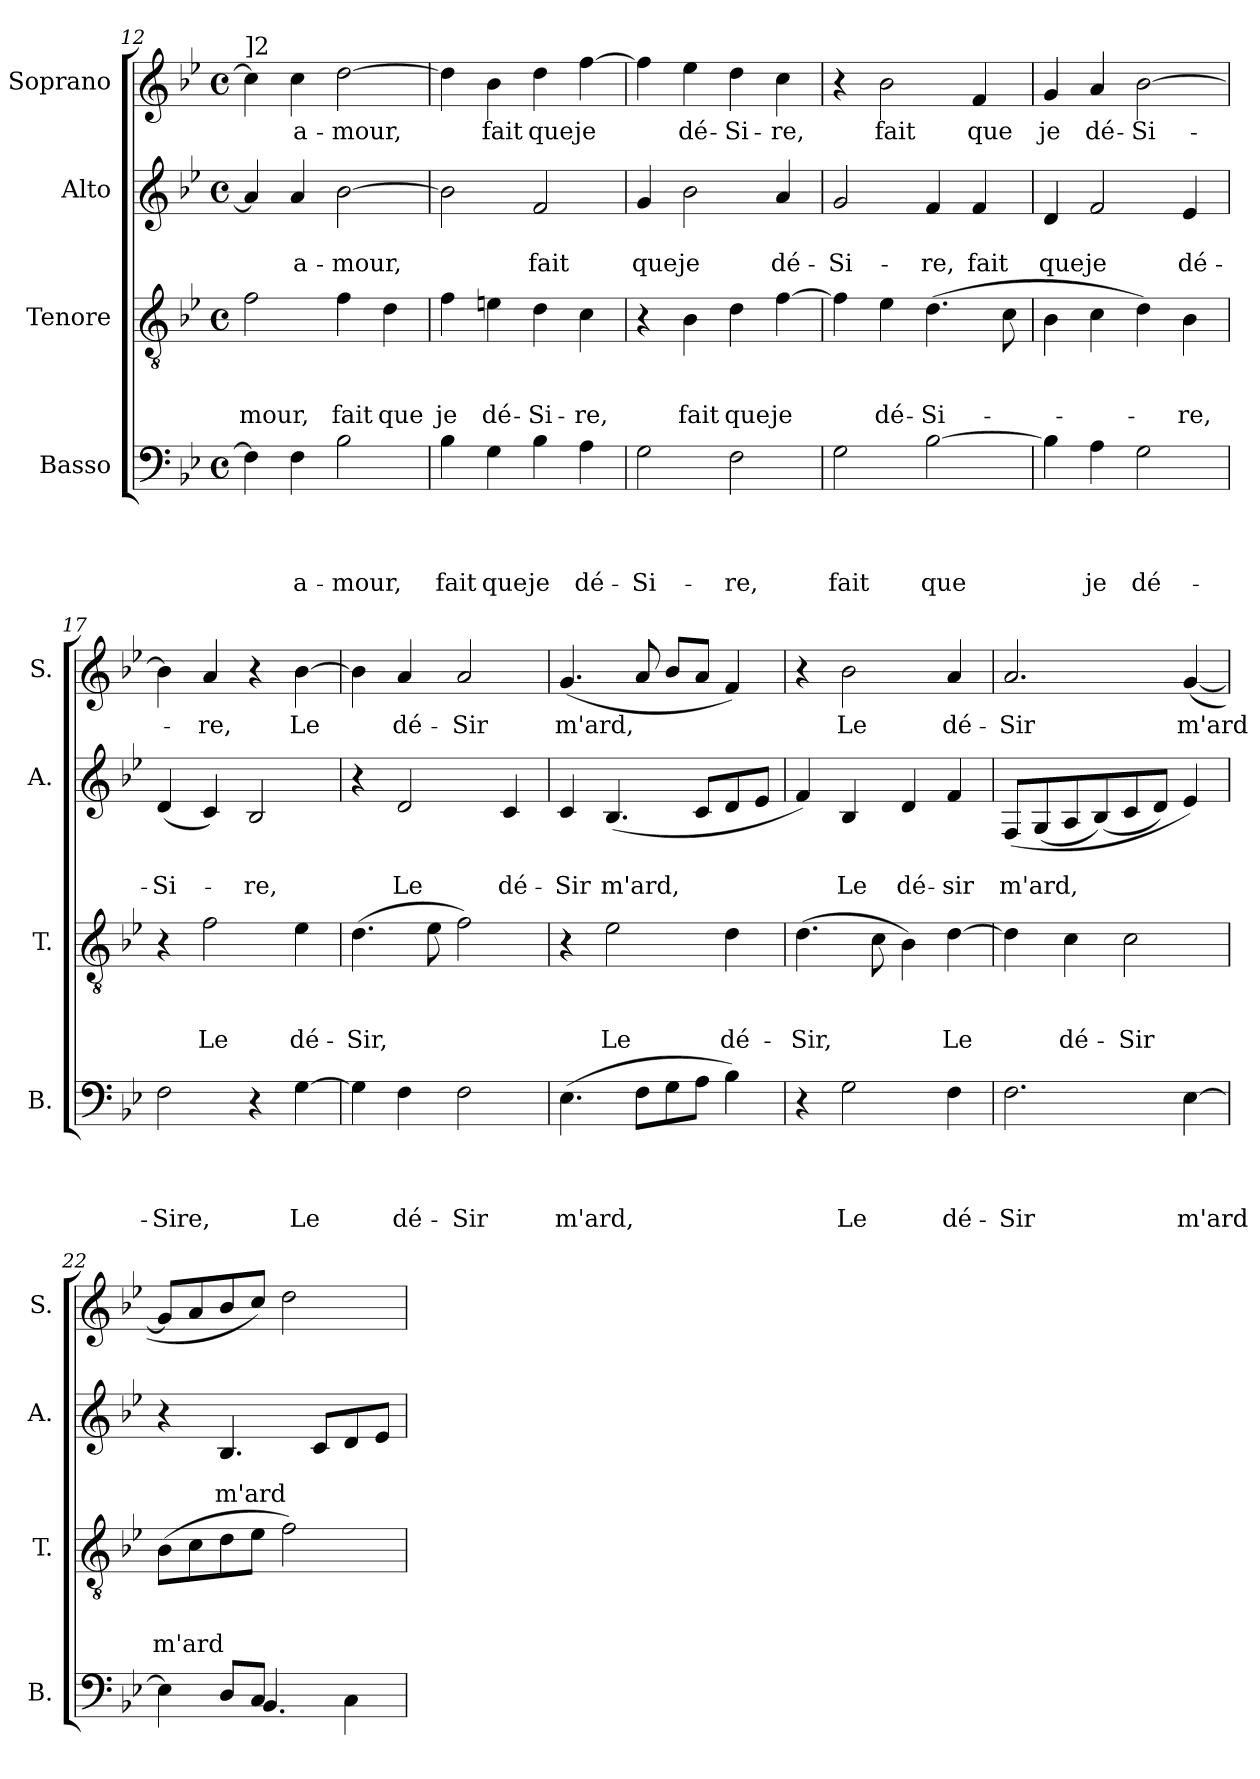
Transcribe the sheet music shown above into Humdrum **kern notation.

**kern	**text	**text	**text	**text	**kern	**text	**text	**text	**kern	**text	**text	**kern	**text
*part4	*part4	*part4	*part4	*part4	*part3	*part3	*part3	*part3	*part2	*part2	*part2	*part1	*part1
*staff4	*staff4	*staff4	*staff4	*staff4	*staff3	*staff3	*staff3	*staff3	*staff2	*staff2	*staff2	*staff1	*staff1
*I"Basso	*	*	*	*	*I"Tenore	*	*	*	*I"Alto	*	*	*I"Soprano	*
*I'B.	*	*	*	*	*I'T.	*	*	*	*I'A.	*	*	*I'S.	*
!!LO:LB:g=z
*clefF4	*	*	*	*	*clefGv2	*	*	*	*clefG2	*	*	*clefG2	*
*k[b-e-]	*	*	*	*	*k[b-e-]	*	*	*	*k[b-e-]	*	*	*k[b-e-]	*
*B-:	*	*	*	*	*B-:	*	*	*	*B-:	*	*	*B-:	*
*M4/4	*	*	*	*	*M4/4	*	*	*	*M4/4	*	*	*M4/4	*
*met(c)	*	*	*	*	*met(c)	*	*	*	*met(c)	*	*	*met(c)	*
=12	=12	=12	=12	=12	=12	=12	=12	=12	=12	=12	=12	=12	=12
!	!	!	!	!	!	!	!	!	!	!	!	!LO:TX:a:t=]2	!
!	!	!	!	!	!	!	!	!LO:LY:b	!	!	!	!	!
4F\]	.	.	.	.	2f\	.	.	-mour,	4a/]	.	.	4cc\]	.
!	!	!	!	!LO:LY:b	!	!	!	!	!	!	!LO:LY:b	!	!LO:LY:b
4F\	.	.	.	a-	.	.	.	.	4a/	.	a-	4cc\	a-
!	!	!	!	!LO:LY:b	!	!	!	!LO:LY:b	!	!	!LO:LY:b	!	!LO:LY:b
2B-\	.	.	.	-mour,	4f\	.	.	fait	[>2b-\	.	-mour,	[>2dd\	-mour,
!	!	!	!	!	!	!	!	!LO:LY:b	!	!	!	!	!
.	.	.	.	.	4d\	.	.	que	.	.	.	.	.
=13	=13	=13	=13	=13	=13	=13	=13	=13	=13	=13	=13	=13	=13
!	!	!	!	!LO:LY:b	!	!	!	!LO:LY:b	!	!	!	!	!
4B-\	.	.	.	fait	4f\	.	.	je	2b-\]	.	.	4dd\]	.
!	!	!	!	!LO:LY:b	!	!	!	!LO:LY:b	!	!	!	!	!LO:LY:b
4G\	.	.	.	que	4en\	.	.	dé-	.	.	.	4b-\	fait
!	!	!	!	!LO:LY:b	!	!	!	!LO:LY:b	!	!	!LO:LY:b	!	!LO:LY:b
4B-\	.	.	.	je	4d\	.	.	-Si-	2f/	.	fait	4dd\	que
!	!	!	!	!LO:LY:b	!	!	!	!LO:LY:b	!	!	!	!	!LO:LY:b
4A\	.	.	.	dé-	4c\	.	.	-re,	.	.	.	[>4ff\	je
=14	=14	=14	=14	=14	=14	=14	=14	=14	=14	=14	=14	=14	=14
!	!	!	!	!LO:LY:b	!	!	!	!	!	!	!LO:LY:b	!	!
2G\	.	.	.	-Si-	4r	.	.	.	4g/	.	que	4ff\]	.
!	!	!	!	!	!	!	!	!LO:LY:b	!	!	!LO:LY:b	!	!LO:LY:b
.	.	.	.	.	4B-\	.	.	fait	2b-\	.	je	4ee-\	dé-
!	!	!	!	!LO:LY:b	!	!	!	!LO:LY:b	!	!	!	!	!LO:LY:b
2F\	.	.	.	-re,	4d\	.	.	que	.	.	.	4dd\	-Si-
!	!	!	!	!	!	!	!	!LO:LY:b	!	!	!LO:LY:b	!	!LO:LY:b
.	.	.	.	.	[>4f\	.	.	je	4a/	.	dé-	4cc\	-re,
=15	=15	=15	=15	=15	=15	=15	=15	=15	=15	=15	=15	=15	=15
!	!	!	!	!LO:LY:b	!	!	!	!	!	!	!LO:LY:b	!	!
2G\	.	.	.	fait	4f\]	.	.	.	2g/	.	-Si-	4r	.
!	!	!	!	!	!	!	!	!LO:LY:b	!	!	!	!	!LO:LY:b
.	.	.	.	.	4e-\	.	.	dé-	.	.	.	2b-\	fait
!	!	!	!	!LO:LY:b	!	!	!	!LO:LY:b	!	!	!LO:LY:b	!	!
[>2B-\	.	.	.	que	(>4.d\	.	.	-Si-	4f/	.	-re,	.	.
!	!	!	!	!	!	!	!	!	!	!	!LO:LY:b	!	!LO:LY:b
.	.	.	.	.	.	.	.	.	4f/	.	fait	4f/	que
.	.	.	.	.	8c\	.	.	.	.	.	.	.	.
=16	=16	=16	=16	=16	=16	=16	=16	=16	=16	=16	=16	=16	=16
!	!	!	!	!	!	!	!	!	!	!	!LO:LY:b	!	!LO:LY:b
4B-\]	.	.	.	.	4B-\	.	.	.	4d/	.	que	4g/	je
!	!	!	!	!LO:LY:b	!	!	!	!	!	!	!LO:LY:b	!	!LO:LY:b
4A\	.	.	.	je	4c\	.	.	.	2f/	.	je	4a/	dé-
!	!	!	!	!LO:LY:b	!	!	!	!	!	!	!	!	!LO:LY:b
2G\	.	.	.	dé-	4d\)	.	.	.	.	.	.	[>2b-\	-Si-
!	!	!	!	!	!	!	!	!LO:LY:b	!	!	!LO:LY:b	!	!
.	.	.	.	.	4B-\	.	.	-re,	4e-/	.	dé-	.	.
=17	=17	=17	=17	=17	=17	=17	=17	=17	=17	=17	=17	=17	=17
!	!	!	!	!LO:LY:b	!	!	!	!	!	!	!LO:LY:b	!	!
2F\	.	.	.	-Sire,	4r	.	.	.	(<4d/	.	-Si-	4b-\]	.
!	!	!	!	!	!	!	!	!LO:LY:b	!	!	!	!	!LO:LY:b
.	.	.	.	.	2f\	.	.	Le	4c/)	.	.	4a/	-re,
!	!	!	!	!	!	!	!	!	!	!	!LO:LY:b	!	!
4r	.	.	.	.	.	.	.	.	2B-/	.	-re,	4r	.
!	!	!	!	!LO:LY:b	!	!	!	!LO:LY:b	!	!	!	!	!LO:LY:b
[>4G\	.	.	.	Le	4e-\	.	.	dé-	.	.	.	[>4b-\	Le
=18	=18	=18	=18	=18	=18	=18	=18	=18	=18	=18	=18	=18	=18
!	!	!	!	!	!	!	!	!LO:LY:b	!	!	!	!	!
4G\]	.	.	.	.	(>4.d\	.	.	-Sir,	4r	.	.	4b-\]	.
!	!	!	!	!LO:LY:b	!	!	!	!	!	!	!LO:LY:b	!	!LO:LY:b
4F\	.	.	.	dé-	.	.	.	.	2d/	.	Le	4a/	dé-
.	.	.	.	.	8e-\	.	.	.	.	.	.	.	.
!	!	!	!	!LO:LY:b	!	!	!	!	!	!	!	!	!LO:LY:b
2F\	.	.	.	-Sir	2f\)	.	.	.	.	.	.	2a/	-Sir
!	!	!	!	!	!	!	!	!	!	!	!LO:LY:b	!	!
.	.	.	.	.	.	.	.	.	4c/	.	dé-	.	.
!!LO:PB:g=z
=19	=19	=19	=19	=19	=19	=19	=19	=19	=19	=19	=19	=19	=19
!	!	!	!	!LO:LY:b	!	!	!	!	!	!	!LO:LY:b	!	!LO:LY:b
(>4.E-\	.	.	.	m'ard,	4r	.	.	.	4c/	.	-Sir	(<4.g/	m'ard,
!	!	!	!	!	!	!	!	!LO:LY:b	!	!	!LO:LY:b	!	!
.	.	.	.	.	2e-\	.	.	Le	(<4.B-/	.	m'ard,	.	.
8F\L	.	.	.	.	.	.	.	.	.	.	.	8a/	.
8G\	.	.	.	.	.	.	.	.	.	.	.	8b-/L	.
8A\J	.	.	.	.	.	.	.	.	8c/L	.	.	8a/J	.
!	!	!	!	!	!	!	!	!LO:LY:b	!	!	!	!	!
4B-\)	.	.	.	.	4d\	.	.	dé-	8d/	.	.	4f/)	.
.	.	.	.	.	.	.	.	.	8e-/J	.	.	.	.
=20	=20	=20	=20	=20	=20	=20	=20	=20	=20	=20	=20	=20	=20
!	!	!	!	!	!	!	!	!LO:LY:b	!	!	!	!	!
4r	.	.	.	.	(>4.d\	.	.	-Sir,	4f/)	.	.	4r	.
!	!	!	!	!LO:LY:b	!	!	!	!	!	!	!LO:LY:b	!	!LO:LY:b
2G\	.	.	.	Le	.	.	.	.	4B-/	.	Le	2b-\	Le
.	.	.	.	.	8c\	.	.	.	.	.	.	.	.
!	!	!	!	!	!	!	!	!	!	!	!LO:LY:b	!	!
.	.	.	.	.	4B-\)	.	.	.	4d/	.	dé-	.	.
!	!	!	!	!LO:LY:b	!	!	!	!LO:LY:b	!	!	!LO:LY:b:rj	!	!LO:LY:b
4F\	.	.	.	dé-	[>4d\	.	.	Le	4f/	.	-sir	4a/	dé-
=21	=21	=21	=21	=21	=21	=21	=21	=21	=21	=21	=21	=21	=21
!	!	!	!	!LO:LY:b	!	!	!	!	!	!	!LO:LY:b	!	!LO:LY:b
2.F\	.	.	.	-Sir	4d\]	.	.	.	(<8F/L	.	m'ard,	2.a/	-Sir
.	.	.	.	.	.	.	.	.	(>8G/	.	.	.	.
!	!	!	!	!	!	!	!	!LO:LY:b	!	!	!	!	!
.	.	.	.	.	4c\	.	.	dé-	8A/	.	.	.	.
.	.	.	.	.	.	.	.	.	(>8B-/)	.	.	.	.
!	!	!	!	!	!	!	!	!LO:LY:b	!	!	!	!	!
.	.	.	.	.	2c\	.	.	-Sir	8c/	.	.	.	.
.	.	.	.	.	.	.	.	.	8d/J)	.	.	.	.
!	!	!	!	!LO:LY:b	!	!	!	!	!	!	!	!	!LO:LY:b
[>4E-\	.	.	.	m'ard	.	.	.	.	4e-/)	.	.	([<4g/	m'ard
=22	=22	=22	=22	=22	=22	=22	=22	=22	=22	=22	=22	=22	=22
*^	*	*	*	*	*	*	*	*	*	*	*	*	*
!	!	!	!	!	!	!	!	!	!LO:LY:b	!	!	!	!	!
4E-\]	4.ryy	.	.	.	.	(>8B-\L	.	.	m'ard	4r	.	.	8g/L]	.
.	.	.	.	.	.	8c\	.	.	.	.	.	.	8a/	.
!	!	!	!	!	!	!	!	!	!	!	!	!LO:LY:b	!	!
8D/L	.	.	.	.	.	8d\	.	.	.	4.B-/	.	m'ard	8b-/	.
8C/J	4.BB-/	.	.	.	.	8e-\J	.	.	.	.	.	.	8cc/J)	.
2ryy	.	.	.	.	.	2f\)	.	.	.	.	.	.	2dd\	.
.	.	.	.	.	.	.	.	.	.	8c/L	.	.	.	.
.	4C\	.	.	.	.	.	.	.	.	8d/	.	.	.	.
.	.	.	.	.	.	.	.	.	.	8e-/J	.	.	.	.
*v	*v	*	*	*	*	*	*	*	*	*	*	*	*	*
=	=	=	=	=	=	=	=	=	=	=	=	=	=
*-	*-	*-	*-	*-	*-	*-	*-	*-	*-	*-	*-	*-	*-
